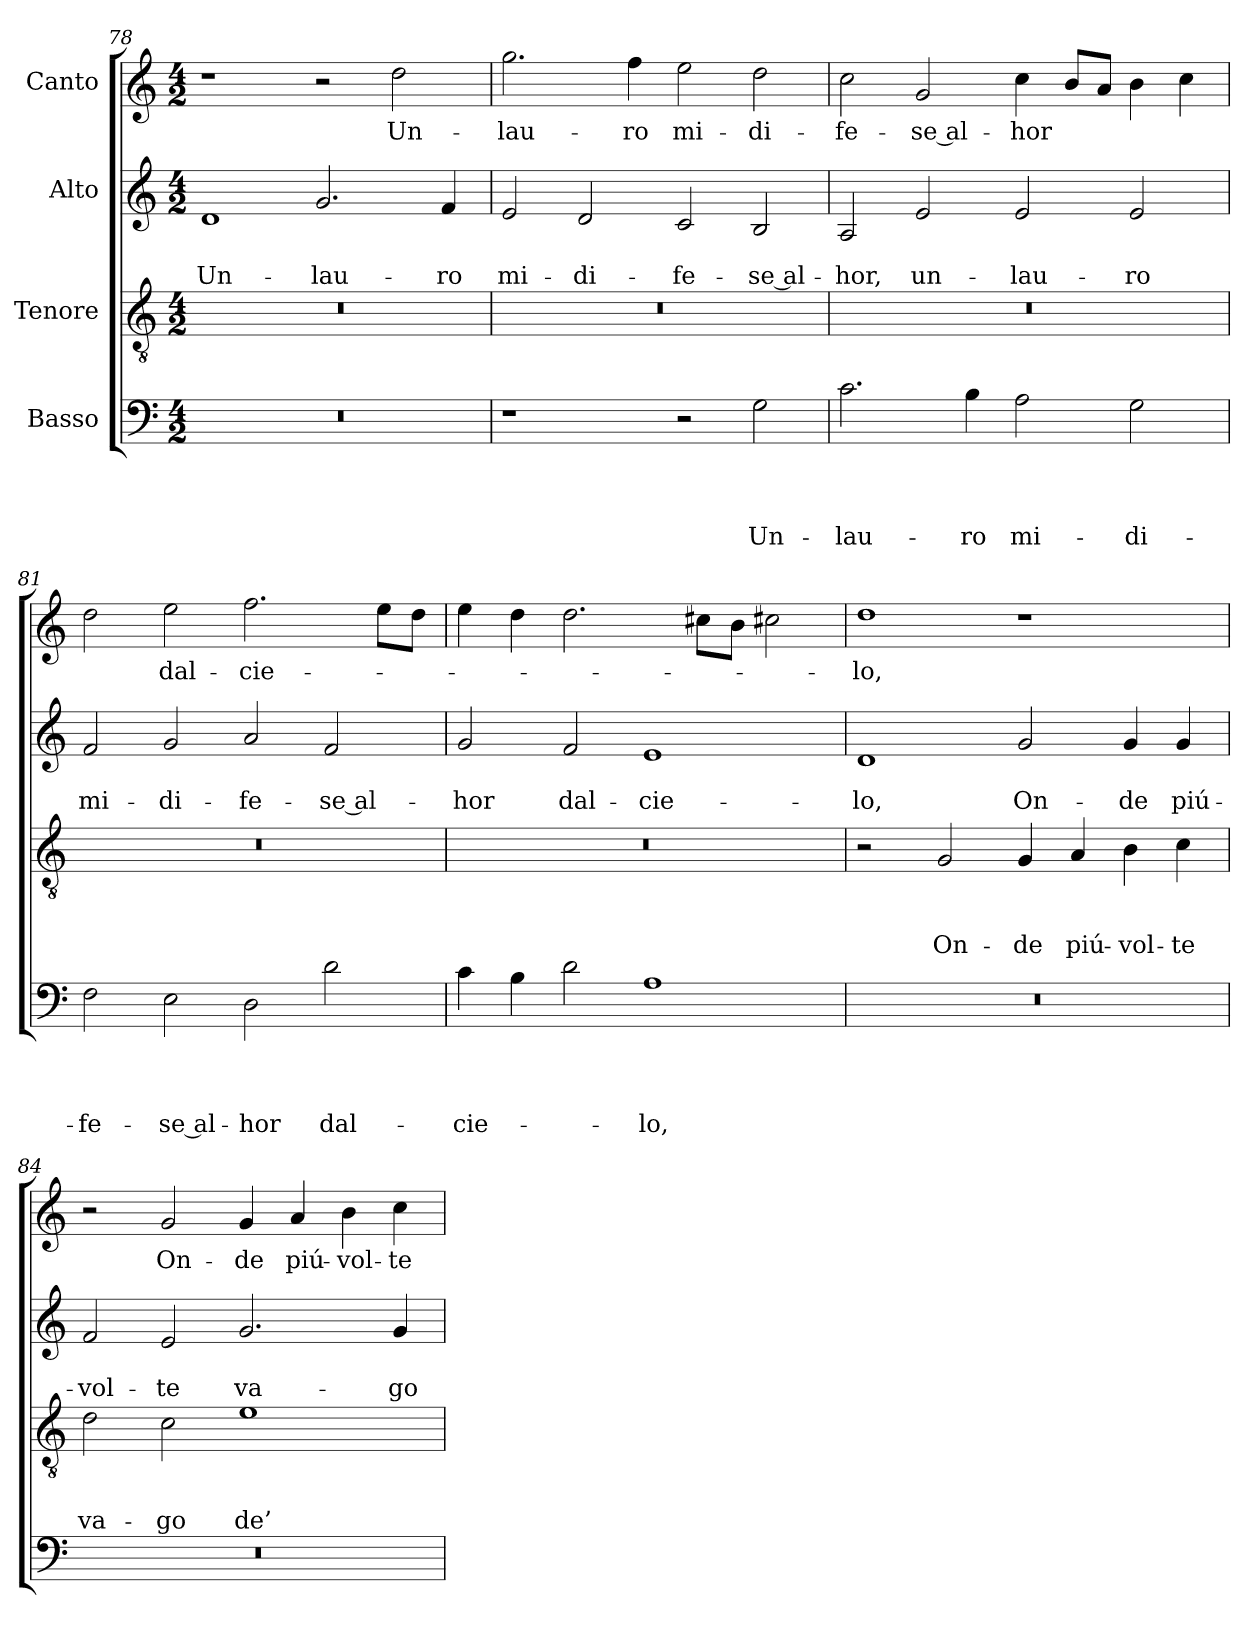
**kern	**text	**text	**text	**text	**kern	**text	**text	**text	**kern	**text	**text	**kern	**text
*part4	*part4	*part4	*part4	*part4	*part3	*part3	*part3	*part3	*part2	*part2	*part2	*part1	*part1
*staff4	*staff4	*staff4	*staff4	*staff4	*staff3	*staff3	*staff3	*staff3	*staff2	*staff2	*staff2	*staff1	*staff1
*I"Basso	*	*	*	*	*I"Tenore	*	*	*	*I"Alto	*	*	*I"Canto	*
*clefF4	*	*	*	*	*clefGv2	*	*	*	*clefG2	*	*	*clefG2	*
*k[]	*	*	*	*	*k[]	*	*	*	*k[]	*	*	*k[]	*
*M4/2	*	*	*	*	*M4/2	*	*	*	*M4/2	*	*	*M4/2	*
=78	=78	=78	=78	=78	=78	=78	=78	=78	=78	=78	=78	=78	=78
0r	.	.	.	.	0r	.	.	.	1d/	.	Un-	1r	.
.	.	.	.	.	.	.	.	.	2.g/	.	lau-	2r	.
.	.	.	.	.	.	.	.	.	.	.	.	2dd\	Un-
.	.	.	.	.	.	.	.	.	4f/	.	-ro	.	.
=79	=79	=79	=79	=79	=79	=79	=79	=79	=79	=79	=79	=79	=79
1r	.	.	.	.	0r	.	.	.	2e/	.	mi-	2.gg\	lau-
.	.	.	.	.	.	.	.	.	2d/	.	di-	.	.
.	.	.	.	.	.	.	.	.	.	.	.	4ff\	-ro
2r	.	.	.	.	.	.	.	.	2c/	.	-fe-	2ee\	mi-
2G\	.	.	.	Un-	.	.	.	.	2B/	.	-se al-	2dd\	di-
=80	=80	=80	=80	=80	=80	=80	=80	=80	=80	=80	=80	=80	=80
2.c\	.	.	.	lau-	0r	.	.	.	2A/	.	-hor,	2cc\	-fe-
.	.	.	.	.	.	.	.	.	2e/	.	un-	2g/	-se al-
4B\	.	.	.	-ro	.	.	.	.	.	.	.	.	.
2A\	.	.	.	mi-	.	.	.	.	2e/	.	lau-	4cc\	-hor
.	.	.	.	.	.	.	.	.	.	.	.	8b/L	.
.	.	.	.	.	.	.	.	.	.	.	.	8a/J	.
2G\	.	.	.	di-	.	.	.	.	2e/	.	-ro	4b\	.
.	.	.	.	.	.	.	.	.	.	.	.	4cc\	.
=81	=81	=81	=81	=81	=81	=81	=81	=81	=81	=81	=81	=81	=81
2F\	.	.	.	-fe-	0r	.	.	.	2f/	.	mi-	2dd\	.
2E\	.	.	.	-se al-	.	.	.	.	2g/	.	di-	2ee\	dal-
2D\	.	.	.	-hor	.	.	.	.	2a/	.	-fe-	2.ff\	cie-
2d\	.	.	.	dal-	.	.	.	.	2f/	.	-se al-	.	.
.	.	.	.	.	.	.	.	.	.	.	.	8ee\L	.
.	.	.	.	.	.	.	.	.	.	.	.	8dd\J	.
=82	=82	=82	=82	=82	=82	=82	=82	=82	=82	=82	=82	=82	=82
4c\	.	.	.	cie-	0r	.	.	.	2g/	.	-hor	4ee\	.
4B\	.	.	.	.	.	.	.	.	.	.	.	4dd\	.
2d\	.	.	.	.	.	.	.	.	2f/	.	dal-	2.dd\	.
1A\	.	.	.	-lo,	.	.	.	.	1e/	.	cie-	.	.
.	.	.	.	.	.	.	.	.	.	.	.	8cc#X\L	.
.	.	.	.	.	.	.	.	.	.	.	.	8b\J	.
.	.	.	.	.	.	.	.	.	.	.	.	2cc#X\	.
=83	=83	=83	=83	=83	=83	=83	=83	=83	=83	=83	=83	=83	=83
0r	.	.	.	.	2r	.	.	.	1d/	.	-lo,	1dd\	-lo,
.	.	.	.	.	2G/	.	.	On-	.	.	.	.	.
.	.	.	.	.	4G/	.	.	-de	2g/	.	On-	1r	.
.	.	.	.	.	4A/	.	.	piú-	.	.	.	.	.
.	.	.	.	.	4B\	.	.	vol-	4g/	.	-de	.	.
.	.	.	.	.	4c\	.	.	-te	4g/	.	piú-	.	.
=84	=84	=84	=84	=84	=84	=84	=84	=84	=84	=84	=84	=84	=84
0r	.	.	.	.	2d\	.	.	va-	2f/	.	vol-	2r	.
.	.	.	.	.	2c\	.	.	-go	2e/	.	-te	2g/	On-
.	.	.	.	.	1e/	.	.	de’-	2.g/	.	va-	4g/	-de
.	.	.	.	.	.	.	.	.	.	.	.	4a/	piú-
.	.	.	.	.	.	.	.	.	.	.	.	4b\	vol-
.	.	.	.	.	.	.	.	.	4g/	.	-go	4cc\	-te
=	=	=	=	=	=	=	=	=	=	=	=	=	=
*-	*-	*-	*-	*-	*-	*-	*-	*-	*-	*-	*-	*-	*-
